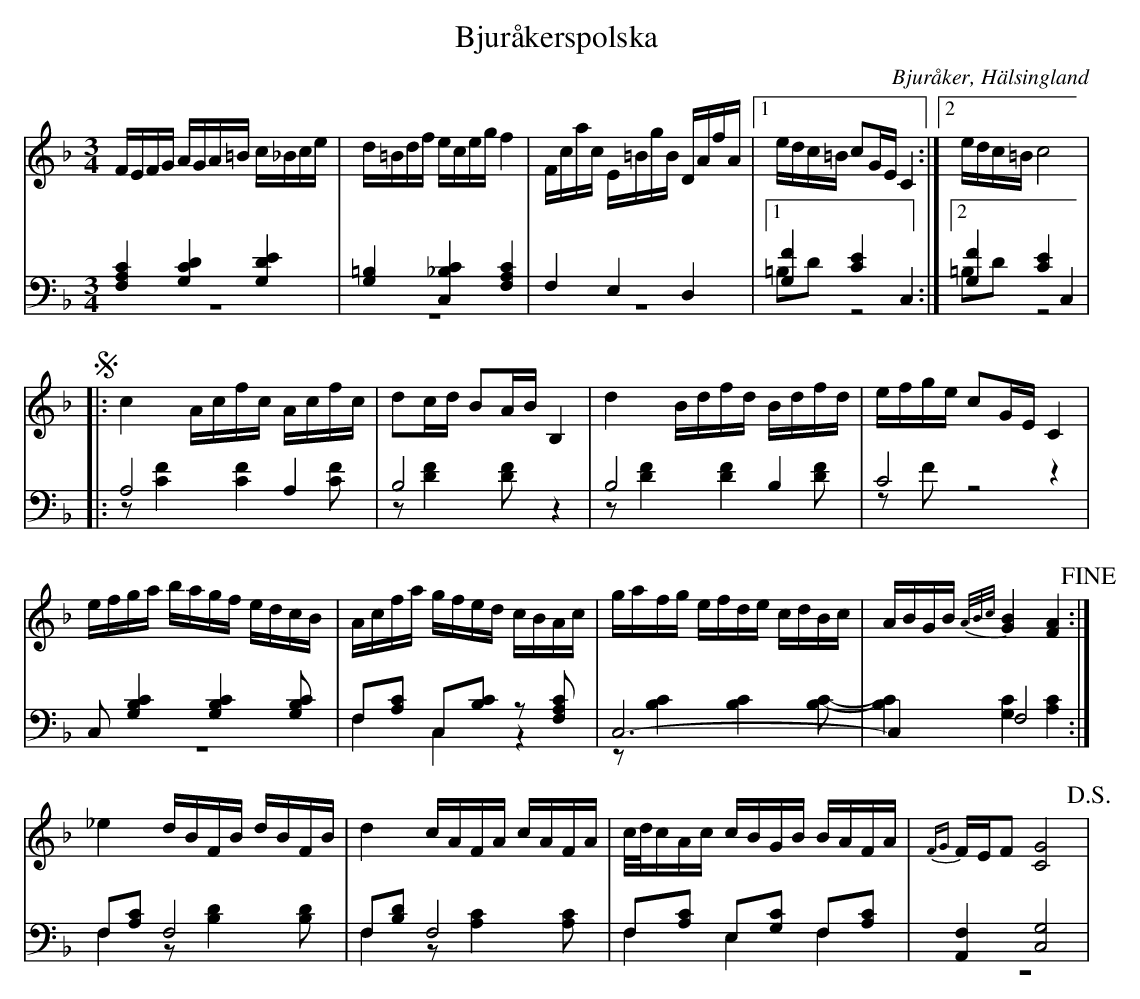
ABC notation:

X:1
T: Bjuråkerspolska
O: Bjuråker, Hälsingland
M: 3/4
L: 1/16
K: F
V:1
V:2
V:3 merge
V:1
FEFG AGA=B c_Bce|d=Bdf eceg f4|Fcac E=BgB DAfA|1 edc=B c2GE C4:|2 edc=B c8 |
!segno! |:c4 Acfc Acfc|d2cd B2AB B,4|d4 Bdfd Bdfd|efge c2GE C4|
efga bagf edcB|Acfa gfed cBAc|gafg efde cdBc|ABGB {A/B/c/}[G4B4] [F4A4] !fine!:|
_e4 dBFB dBFB|d4 cAFA cAFA|c/d/cAc cBGB BAFA|{FG}FEF2 [C8G8] !D.S.!|
V:2 clef=bass
[F,4A,4C4] [G,4C4D4] [G,4D4E4]|[G,4=B,4] [C,4_B,4C4] [F,4A,4C4]|F,4 E,4 D,4|1 [G,4F4] [C4E4] C,4:|2 [G,4F4] [C4E4] C,4 |
|:A,8 A,4|B,8 z4|B,8  B,4|C8 z4|
C,2 [G,4B,4C4] [G,4B,4C4] [G,2B,2C2]|F,2[A,2C2] C,2[B,2C2] z2 [F,2A,2C2]|C,12-|C,4 F,8:|
F,2[A,2C2] F,8|F,2[B,2D2] F,8|F,2[A,2C2] E,2[G,2C2] F,2[A,2C2]|[A,,4F,4] [C,8G,8] |
V:3 clef=bass
z12|z12|z12|1 =B,2D2 z8:|2 =B,2D2 z8|
|:z2 [C4F4] [C4F4] [C2F2]|z2 [D4F4] [D2F2] z4|z2 [D4F4] [D4F4] [D2F2]|z2 F2 z8|
z12|F,4 C,4 z4|z2 [B,4C4] [B,4C4] [B,2C2]-|[B,4C4] [G,4C4] [A,4C4]:|
F,4 z2 [B,4D4] [B,2D2]|F,4 z2 [A,4C4] [A,2C2]|F,4 E,4 F,4|z12|
